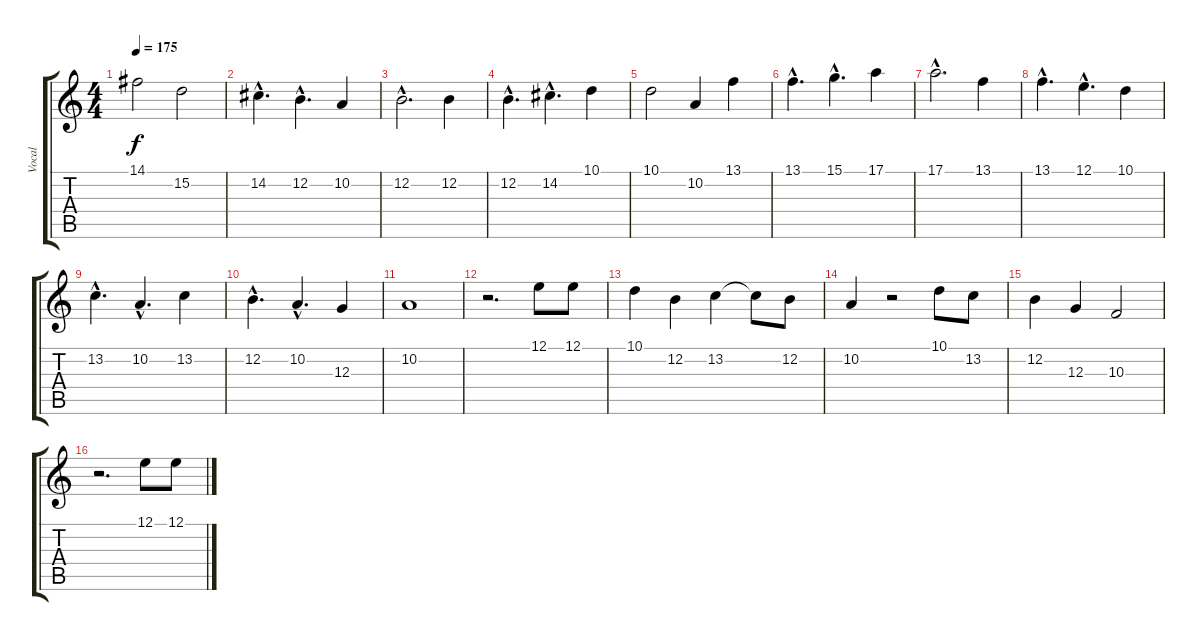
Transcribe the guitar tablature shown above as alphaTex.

\track ("Vocal" "Vocal") {instrument lead2sawtooth}
\staff {score tabs}
\tuning (E4 B3 G3 D3 A2 E2) {hide}
\ts (4 4)
\tempo 175
\clef g2
\ks c
14.1.2{dy f} 15.2.2 |
14.2{hac}.4{d} 12.2{hac}.4{d} 10.2.4 |
12.2{hac}.2{d} 12.2.4 |
12.2{hac}.4{d} 14.2{hac}.4{d} 10.1.4 |
10.1.2 10.2.4 13.1.4 |
13.1{hac}.4{d} 15.1{hac}.4{d} 17.1.4 |
17.1{hac}.2{d} 13.1.4 |
13.1{hac}.4{d} 12.1{hac}.4{d} 10.1.4 |
13.2{hac}.4{d} 10.2{hac}.4{d} 13.2.4 |
12.2{hac}.4{d} 10.2{hac}.4{d} 12.3.4 |
10.2.1 |
r.2{d} 12.1.8 12.1.8 |
10.1.4 12.2.4 13.2.4 13.2{t}.8 12.2.8 |
10.2.4 r.2 10.1.8 13.2.8 |
12.2.4 12.3.4 10.3.2 |
r.2{d} 12.1.8 12.1.8
